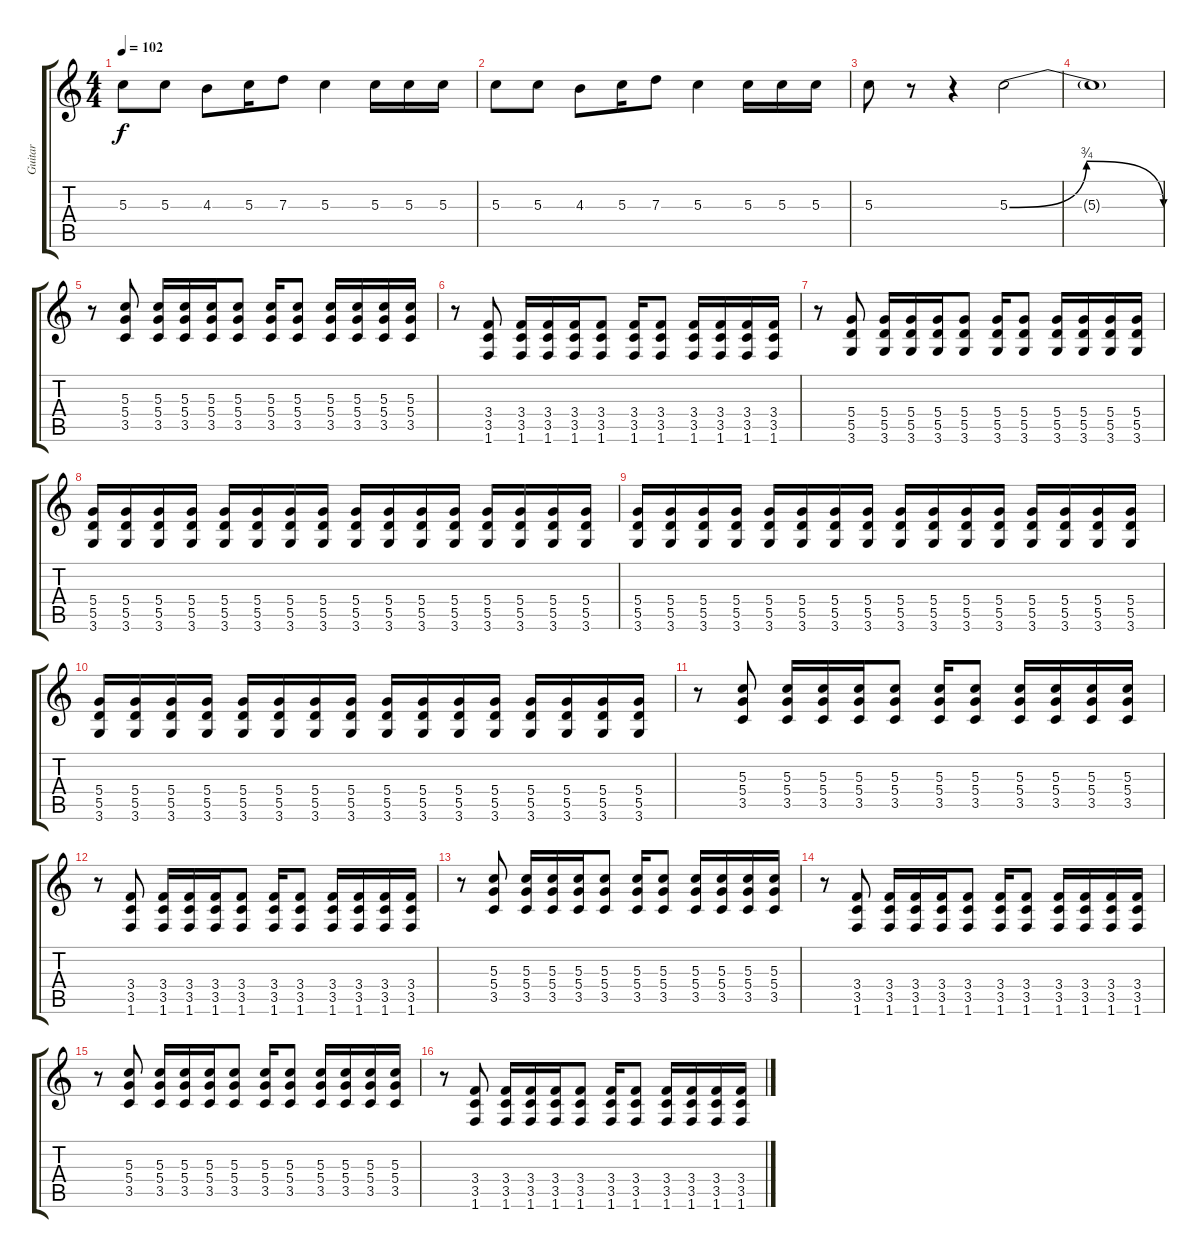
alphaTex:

\track ("Guitar" "Guitar") {instrument distortionguitar}
\staff {score tabs}
\tuning (E4 B3 G3 D3 A2 E2) {hide}
\ts (4 4)
\tempo 102
\clef g2
\ks c
5.3.8{dy f} 5.3.8 4.3.8 5.3.16 7.3.8 5.3.4 5.3.16 5.3.16 5.3.16 |
5.3.8 5.3.8 4.3.8 5.3.16 7.3.8 5.3.4 5.3.16 5.3.16 5.3.16 |
5.3.8 r.8 r.4 5.3{be (bendrelease 0 0 10 3 10 3 60 0)}.2 |
5.3{t}.1 |
r.8 (5.3 5.4 3.5).8 (5.3 5.4 3.5).16 (5.3 5.4 3.5).16 (5.3 5.4 3.5).16 (5.3 5.4 3.5).8 (5.3 5.4 3.5).16 (5.3 5.4 3.5).8 (5.3 5.4 3.5).16 (5.3 5.4 3.5).16 (5.3 5.4 3.5).16 (5.3 5.4 3.5).16 |
r.8 (3.4 3.5 1.6).8 (3.4 3.5 1.6).16 (3.4 3.5 1.6).16 (3.4 3.5 1.6).16 (3.4 3.5 1.6).8 (3.4 3.5 1.6).16 (3.4 3.5 1.6).8 (3.4 3.5 1.6).16 (3.4 3.5 1.6).16 (3.4 3.5 1.6).16 (3.4 3.5 1.6).16 |
r.8 (5.4 5.5 3.6).8 (5.4 5.5 3.6).16 (5.4 5.5 3.6).16 (5.4 5.5 3.6).16 (5.4 5.5 3.6).8 (5.4 5.5 3.6).16 (5.4 5.5 3.6).8 (5.4 5.5 3.6).16 (5.4 5.5 3.6).16 (5.4 5.5 3.6).16 (5.4 5.5 3.6).16 |
(5.4 5.5 3.6).16 (5.4 5.5 3.6).16 (5.4 5.5 3.6).16 (5.4 5.5 3.6).16 (5.4 5.5 3.6).16 (5.4 5.5 3.6).16 (5.4 5.5 3.6).16 (5.4 5.5 3.6).16 (5.4 5.5 3.6).16 (5.4 5.5 3.6).16 (5.4 5.5 3.6).16 (5.4 5.5 3.6).16 (5.4 5.5 3.6).16 (5.4 5.5 3.6).16 (5.4 5.5 3.6).16 (5.4 5.5 3.6).16 |
(5.4 5.5 3.6).16 (5.4 5.5 3.6).16 (5.4 5.5 3.6).16 (5.4 5.5 3.6).16 (5.4 5.5 3.6).16 (5.4 5.5 3.6).16 (5.4 5.5 3.6).16 (5.4 5.5 3.6).16 (5.4 5.5 3.6).16 (5.4 5.5 3.6).16 (5.4 5.5 3.6).16 (5.4 5.5 3.6).16 (5.4 5.5 3.6).16 (5.4 5.5 3.6).16 (5.4 5.5 3.6).16 (5.4 5.5 3.6).16 |
(5.4 5.5 3.6).16 (5.4 5.5 3.6).16 (5.4 5.5 3.6).16 (5.4 5.5 3.6).16 (5.4 5.5 3.6).16 (5.4 5.5 3.6).16 (5.4 5.5 3.6).16 (5.4 5.5 3.6).16 (5.4 5.5 3.6).16 (5.4 5.5 3.6).16 (5.4 5.5 3.6).16 (5.4 5.5 3.6).16 (5.4 5.5 3.6).16 (5.4 5.5 3.6).16 (5.4 5.5 3.6).16 (5.4 5.5 3.6).16 |
r.8 (5.3 5.4 3.5).8 (5.3 5.4 3.5).16 (5.3 5.4 3.5).16 (5.3 5.4 3.5).16 (5.3 5.4 3.5).8 (5.3 5.4 3.5).16 (5.3 5.4 3.5).8 (5.3 5.4 3.5).16 (5.3 5.4 3.5).16 (5.3 5.4 3.5).16 (5.3 5.4 3.5).16 |
r.8 (3.4 3.5 1.6).8 (3.4 3.5 1.6).16 (3.4 3.5 1.6).16 (3.4 3.5 1.6).16 (3.4 3.5 1.6).8 (3.4 3.5 1.6).16 (3.4 3.5 1.6).8 (3.4 3.5 1.6).16 (3.4 3.5 1.6).16 (3.4 3.5 1.6).16 (3.4 3.5 1.6).16 |
r.8 (5.3 5.4 3.5).8 (5.3 5.4 3.5).16 (5.3 5.4 3.5).16 (5.3 5.4 3.5).16 (5.3 5.4 3.5).8 (5.3 5.4 3.5).16 (5.3 5.4 3.5).8 (5.3 5.4 3.5).16 (5.3 5.4 3.5).16 (5.3 5.4 3.5).16 (5.3 5.4 3.5).16 |
r.8 (3.4 3.5 1.6).8 (3.4 3.5 1.6).16 (3.4 3.5 1.6).16 (3.4 3.5 1.6).16 (3.4 3.5 1.6).8 (3.4 3.5 1.6).16 (3.4 3.5 1.6).8 (3.4 3.5 1.6).16 (3.4 3.5 1.6).16 (3.4 3.5 1.6).16 (3.4 3.5 1.6).16 |
r.8 (5.3 5.4 3.5).8 (5.3 5.4 3.5).16 (5.3 5.4 3.5).16 (5.3 5.4 3.5).16 (5.3 5.4 3.5).8 (5.3 5.4 3.5).16 (5.3 5.4 3.5).8 (5.3 5.4 3.5).16 (5.3 5.4 3.5).16 (5.3 5.4 3.5).16 (5.3 5.4 3.5).16 |
r.8 (3.4 3.5 1.6).8 (3.4 3.5 1.6).16 (3.4 3.5 1.6).16 (3.4 3.5 1.6).16 (3.4 3.5 1.6).8 (3.4 3.5 1.6).16 (3.4 3.5 1.6).8 (3.4 3.5 1.6).16 (3.4 3.5 1.6).16 (3.4 3.5 1.6).16 (3.4 3.5 1.6).16
